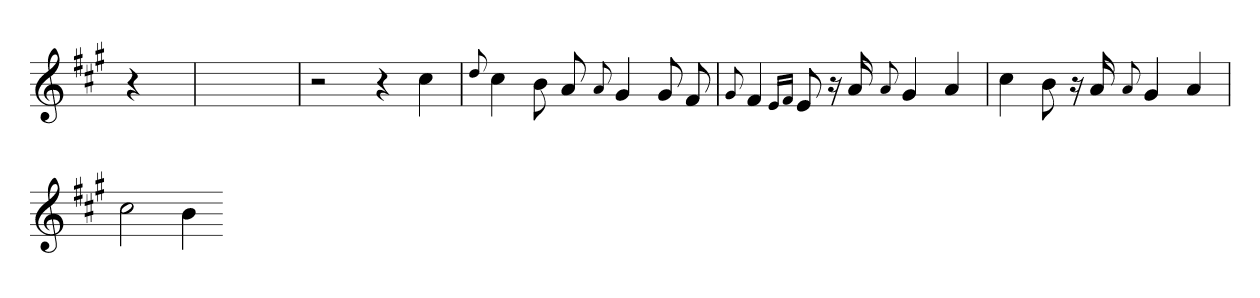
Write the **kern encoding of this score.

**kern
*part1
*staff1
*clefG2
*k[f#c#g#]
=
4r
=
1ryy
=
2r
4r
4cc#
=
8qqdd/
4cc#
8b
8a
8qqa/
4g#
8g#
8f#
=
8qqg#/
4f#
16qqe/LL
16qqf#/JJ
8e
16r
16a
8qqa/
4g#
4a
=
4cc#
8b
16r
16a
8qqa/
4g#
4a
=
2cc#
4b
=-
*-
